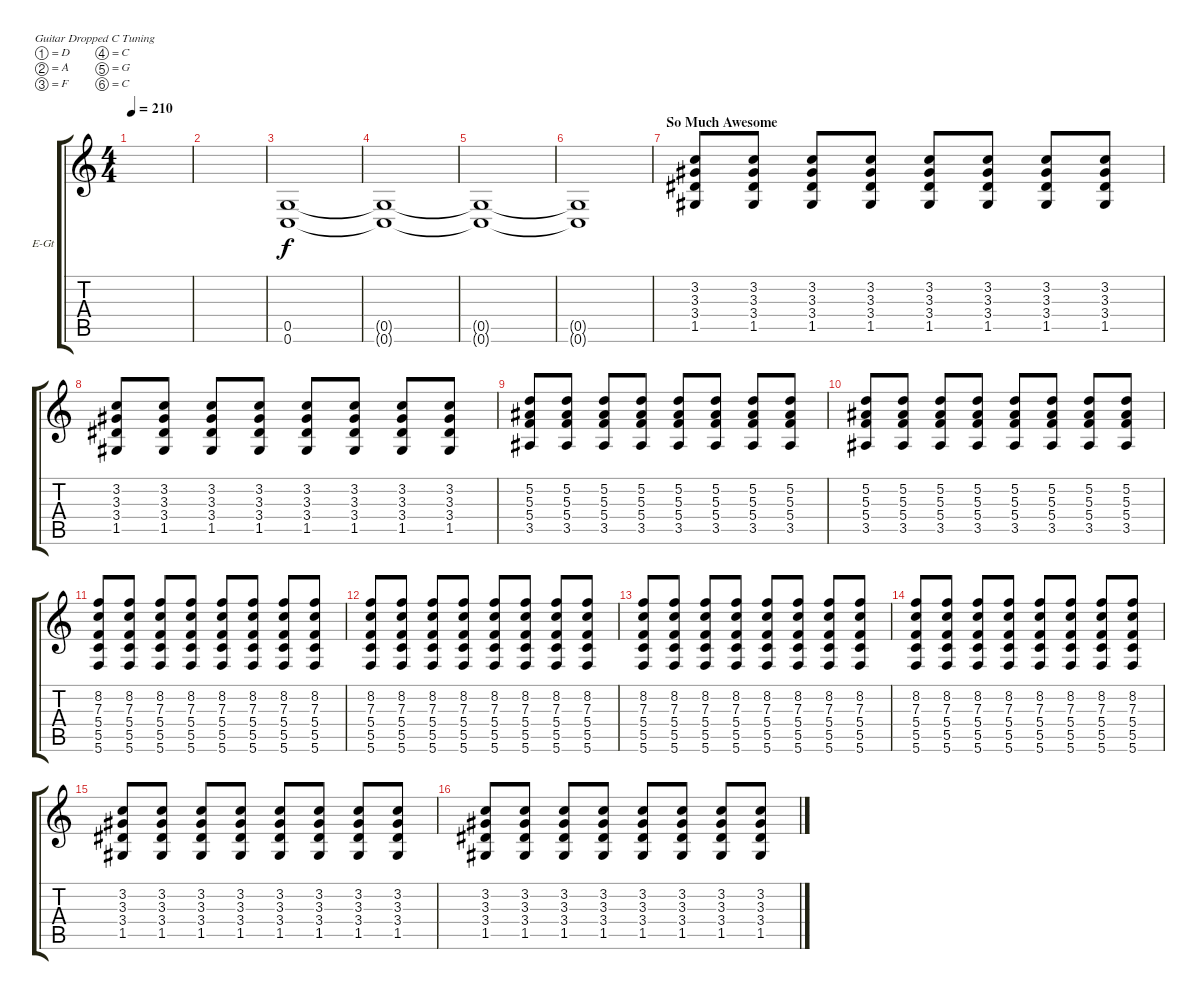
\defaultSystemsLayout 4
\bracketExtendMode groupsimilarinstruments
\firstSystemTrackNameOrientation horizontal
\otherSystemsTrackNameOrientation horizontal
\track ("Left Guitar" "E-Gt") {instrument distortionguitar}
\staff {score tabs}
\tuning (D4 A3 F3 C3 G2 C2)
\ts (4 4)
\tempo 210
\clef g2
\ks c
|
|
(0.5 0.6).1 |
(0.5{t} 0.6{t}).1 |
(0.5{t} 0.6{t}).1 |
(0.5{t} 0.6{t}).1 |
\section ("" "So Much Awesome")
(1.5 3.4 3.3 3.2).8 (1.5 3.4 3.3 3.2).8 (3.2 3.3 3.4 1.5).8 (3.2 3.3 3.4 1.5).8 (3.2 3.3 3.4 1.5).8 (3.2 3.3 3.4 1.5).8 (3.2 3.3 3.4 1.5).8 (3.2 3.3 3.4 1.5).8 |
(1.5 3.4 3.3 3.2).8 (1.5 3.4 3.3 3.2).8 (3.2 3.3 3.4 1.5).8 (3.2 3.3 3.4 1.5).8 (3.2 3.3 3.4 1.5).8 (3.2 3.3 3.4 1.5).8 (3.2 3.3 3.4 1.5).8 (3.2 3.3 3.4 1.5).8 |
(3.5 5.4 5.3 5.2).8 (5.2 5.3 5.4 3.5).8 (5.2 5.3 5.4 3.5).8 (5.2 5.3 5.4 3.5).8 (5.2 5.3 5.4 3.5).8 (5.2 5.3 5.4 3.5).8 (5.2 5.3 5.4 3.5).8 (5.2 5.3 5.4 3.5).8 |
(3.5 5.4 5.3 5.2).8 (5.2 5.3 5.4 3.5).8 (5.2 5.3 5.4 3.5).8 (5.2 5.3 5.4 3.5).8 (5.2 5.3 5.4 3.5).8 (5.2 5.3 5.4 3.5).8 (5.2 5.3 5.4 3.5).8 (5.2 5.3 5.4 3.5).8 |
(5.6 5.5 5.4 7.3 8.2).8 (5.6 5.5 5.4 8.2 7.3).8 (5.6 5.5 5.4 8.2 7.3).8 (5.6 5.5 5.4 8.2 7.3).8 (5.6 5.5 5.4 8.2 7.3).8 (5.6 5.5 5.4 8.2 7.3).8 (5.6 5.5 5.4 8.2 7.3).8 (5.6 5.5 5.4 8.2 7.3).8 |
(5.6 5.5 5.4 7.3 8.2).8 (5.6 5.5 5.4 8.2 7.3).8 (5.6 5.5 5.4 8.2 7.3).8 (5.6 5.5 5.4 8.2 7.3).8 (5.6 5.5 5.4 8.2 7.3).8 (5.6 5.5 5.4 8.2 7.3).8 (5.6 5.5 5.4 8.2 7.3).8 (5.6 5.5 5.4 8.2 7.3).8 |
(5.6 5.5 5.4 7.3 8.2).8 (5.6 5.5 5.4 8.2 7.3).8 (5.6 5.5 5.4 8.2 7.3).8 (5.6 5.5 5.4 8.2 7.3).8 (5.6 5.5 5.4 8.2 7.3).8 (5.6 5.5 5.4 8.2 7.3).8 (5.6 5.5 5.4 8.2 7.3).8 (5.6 5.5 5.4 8.2 7.3).8 |
(5.6 5.5 5.4 7.3 8.2).8 (5.6 5.5 5.4 8.2 7.3).8 (5.6 5.5 5.4 8.2 7.3).8 (5.6 5.5 5.4 8.2 7.3).8 (5.6 5.5 5.4 8.2 7.3).8 (5.6 5.5 5.4 8.2 7.3).8 (5.6 5.5 5.4 8.2 7.3).8 (5.6 5.5 5.4 8.2 7.3).8 |
(1.5 3.4 3.3 3.2).8 (1.5 3.4 3.3 3.2).8 (3.2 3.3 3.4 1.5).8 (3.2 3.3 3.4 1.5).8 (3.2 3.3 3.4 1.5).8 (3.2 3.3 3.4 1.5).8 (3.2 3.3 3.4 1.5).8 (3.2 3.3 3.4 1.5).8 |
(1.5 3.4 3.3 3.2).8 (1.5 3.4 3.3 3.2).8 (3.2 3.3 3.4 1.5).8 (3.2 3.3 3.4 1.5).8 (3.2 3.3 3.4 1.5).8 (3.2 3.3 3.4 1.5).8 (3.2 3.3 3.4 1.5).8 (3.2 3.3 3.4 1.5).8
